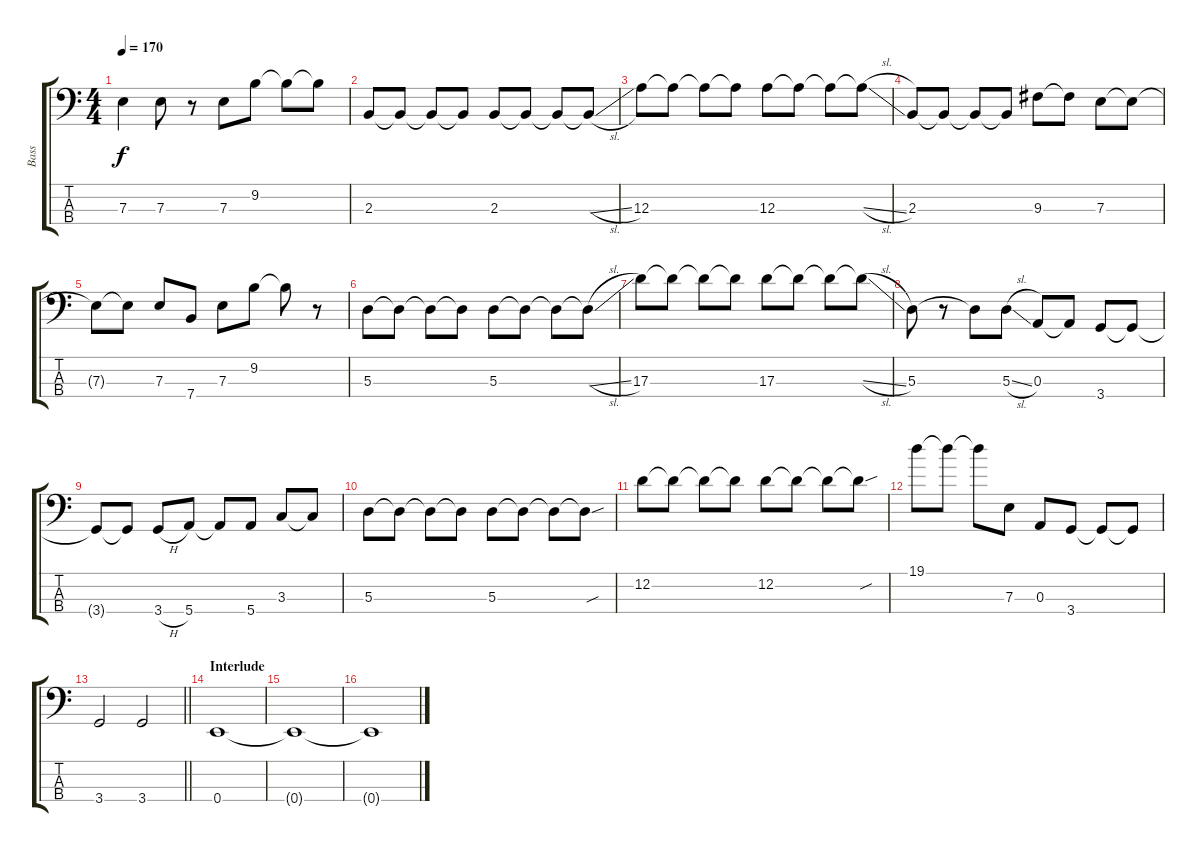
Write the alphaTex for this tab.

\track ("Bass" "Bass") {instrument electricbassfinger}
\staff {score tabs}
\tuning (G2 D2 A1 E1) {hide}
\ts (4 4)
\tempo 170
\clef f4
\ks c
7.3{t}.4{dy f} 7.3.8 r.8 7.3.8 9.2.8 9.2{t}.8 9.2{t}.8 |
2.3.8 2.3{t}.8 2.3{t}.8 2.3{t}.8 2.3.8 2.3{t}.8 2.3{t}.8 2.3{sl t}.8 |
12.3.8 12.3{t}.8 12.3{t}.8 12.3{t}.8 12.3.8 12.3{t}.8 12.3{t}.8 12.3{sl t}.8 |
2.3.8 2.3{t}.8 2.3{t}.8 2.3{t}.8 9.3.8 9.3{t}.8 7.3.8 7.3{t}.8 |
7.3{t}.8 7.3{t}.8 7.3.8 7.4.8 7.3.8 9.2.8 9.2{t}.8 r.8 |
5.3.8 5.3{t}.8 5.3{t}.8 5.3{t}.8 5.3.8 5.3{t}.8 5.3{t}.8 5.3{sl t}.8 |
17.3.8 17.3{t}.8 17.3{t}.8 17.3{t}.8 17.3.8 17.3{t}.8 17.3{t}.8 17.3{sl t}.8 |
5.3.8 r.8 5.3{t}.8 5.3{sl}.8 0.3.8 0.3{t}.8 3.4.8 3.4{t}.8 |
3.4{t}.8 3.4{t}.8 3.4{h}.8 5.4.8 5.4{t}.8 5.4.8 3.3.8 3.3{t}.8 |
5.3.8 5.3{t}.8 5.3{t}.8 5.3{t}.8 5.3.8 5.3{t}.8 5.3{t}.8 5.3{sou t}.8 |
12.2.8 12.2{t}.8 12.2{t}.8 12.2{t}.8 12.2.8 12.2{t}.8 12.2{t}.8 12.2{sou t}.8 |
19.1.8 19.1{t}.8 19.1{t}.8 7.3.8 0.3.8 3.4.8 3.4{t}.8 3.4{t}.8 |
\barLineRight lightlight
3.4.2 3.4.2 |
\section ("" "Interlude")
0.4.1 |
0.4{t}.1 |
0.4{t}.1
